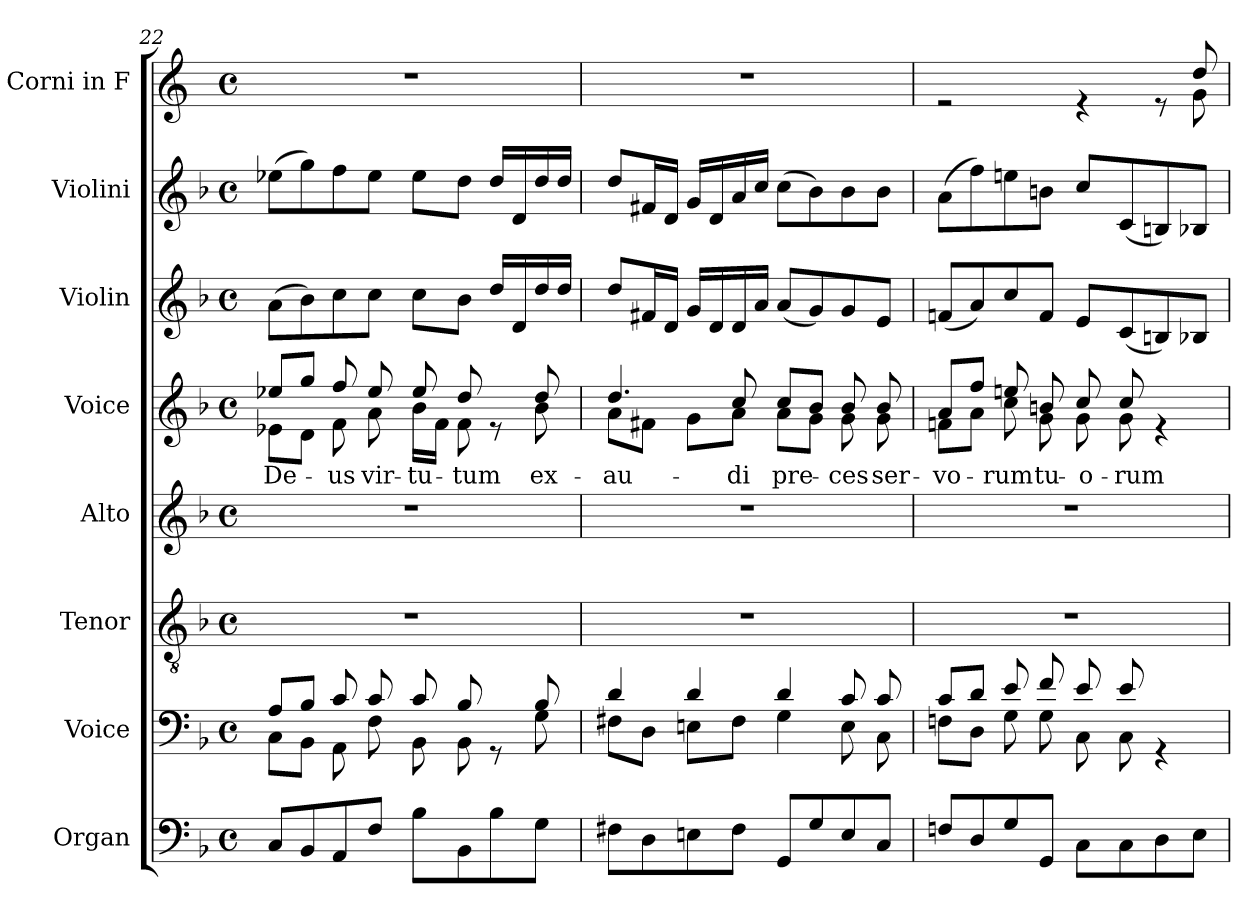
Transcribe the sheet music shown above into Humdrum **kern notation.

**kern	**kern	**kern	**kern	**kern	**text	**kern	**kern	**kern
*part8	*part7	*part6	*part5	*part4	*part4	*part3	*part2	*part1
*staff8	*staff7	*staff6	*staff5	*staff4	*staff4	*staff3	*staff2	*staff1
*I"Organ	*I"Voice	*I"Tenor	*I"Alto	*I"Voice	*	*I"Violin	*I"Violini	*I"Corni in F
*	*	*	*	*	*	*I'Vln	*I'Vln	*
!!LO:LB:g=z
*clefF4	*clefF4	*clefGv2	*clefG2	*clefG2	*	*clefG2	*clefG2	*clefG2
*	*	*	*	*	*	*	*	*ITrd4c7
*k[b-]	*k[b-]	*k[b-]	*k[b-]	*k[b-]	*	*k[b-]	*k[b-]	*k[b-]
*M4/4	*M4/4	*M4/4	*M4/4	*M4/4	*	*M4/4	*M4/4	*M4/4
*met(c)	*met(c)	*met(c)	*met(c)	*met(c)	*	*met(c)	*met(c)	*met(c)
=22	=22	=22	=22	=22	=22	=22	=22	=22
*	*^	*	*	*	*	*	*	*
!	!	!	!	!	!	!LO:LY:b	!	!	!
*	*	*	*	*	*^	*	*	*	*
8C/L	8A/L	8C\L	1r	1r	8ee-X/L	8e-X\L	De-	(8a\L	(8ee-X\L	1r
8BB-/	8B-/J	8BB-\J	.	.	8gg/J	8d\J	.	8b-\)	8gg\)	.
!	!	!	!	!	!	!	!LO:LY:b	!	!	!
8AA/	8c/	8AA\	.	.	8ff/	8f\	-us	8cc\	8ff\	.
!	!	!	!	!	!	!	!LO:LY:b	!	!	!
8F/J	8c/	8F\	.	.	8ee-/	8a\	vir-	8cc\J	8ee-\J	.
!	!	!	!	!	!	!	!LO:LY:b	!	!	!
8B-\L	8c/	8BB-\	.	.	8ee-/	16b-\LL	-tu-	8cc\L	8ee-\L	.
.	.	.	.	.	.	16f\JJ	.	.	.	.
!	!	!	!	!	!	!	!LO:LY:b	!	!	!
8BB-\	8B-/	8BB-\	.	.	8dd/	8f\	-tum	8b-\J	8dd\J	.
8B-\	8rGG	8ryy	.	.	8re	8ryy	.	16dd/LL	16dd/LL	.
.	.	.	.	.	.	.	.	16d/	16d/	.
!	!	!	!	!	!	!	!LO:LY:b	!	!	!
8G\J	8B-/	8G\	.	.	8dd/	8b-\	ex-	16dd/	16dd/	.
.	.	.	.	.	.	.	.	16dd/JJ	16dd/JJ	.
=23	=23	=23	=23	=23	=23	=23	=23	=23	=23	=23
!	!	!	!	!	!	!	!LO:LY:b	!	!	!
8F#X\L	4d/	8F#X\L	1r	1r	4.dd/	8a\L	-au-	8dd/L	8dd/L	1r
8D\	.	8D\J	.	.	.	8f#X\J	.	16f#X/L	16f#X/L	.
.	.	.	.	.	.	.	.	16d/JJ	16d/JJ	.
8En\	4d/	8En\L	.	.	.	8g\L	.	16g/LL	16g/LL	.
.	.	.	.	.	.	.	.	16d/	16d/	.
!	!	!	!	!	!	!	!LO:LY:b	!	!	!
8F#\J	.	8F#\J	.	.	8cc/	8a\J	-di	16d/	16a/	.
.	.	.	.	.	.	.	.	16a/JJ	16cc/JJ	.
!	!	!	!	!	!	!	!LO:LY:b	!	!	!
8GG/L	4d/	4G\	.	.	8cc/L	8a\L	pre-	(8a/L	(8cc\L	.
8G/	.	.	.	.	8b-/J	8g\J	.	8g/)	8b-\)	.
!	!	!	!	!	!	!	!LO:LY:b	!	!	!
8E/	8c/	8E\	.	.	8b-/	8g\	-ces	8g/	8b-\	.
!	!	!	!	!	!	!	!LO:LY:b	!	!	!
8C/J	8c/	8C\	.	.	8b-/	8g\	ser-	8e/J	8b-\J	.
=24	=24	=24	=24	=24	=24	=24	=24	=24	=24	=24
!	!	!	!	!	!	!	!LO:LY:b	!	!	!
*	*	*	*	*	*	*	*	*	*	*^
8Fn/L	8c/L	8Fn\L	1r	1r	8a/L	8fn\L	-vo-	(8fn/L	(8a\L	2re	2..ryy
8D/	8d/J	8D\J	.	.	8ff/J	8a\J	.	8a/)	8ff\)	.	.
!	!	!	!	!	!	!	!LO:LY:b	!	!	!	!
8G/	8e/	8G\	.	.	8een/	8cc\	-rum	8cc/	8een\	.	.
!	!	!	!	!	!	!	!LO:LY:b	!	!	!	!
8GG/J	8f/	8G\	.	.	8bn/	8g\	tu-	8f/J	8bn\J	.	.
!	!	!	!	!	!	!	!LO:LY:b	!	!	!	!
8C\L	8e/	8C\	.	.	8cc/	8g\	-o-	8e/L	8cc/L	4re	.
!	!	!	!	!	!	!	!LO:LY:b	!	!	!	!
8C\	8e/	8C\	.	.	8cc/	8g\	-rum	(8c/	(8c/	.	.
8D\	4rGG	4ryy	.	.	4re	4ryy	.	8Bn/)	8Bn/)	8re	.
8E\J	.	.	.	.	.	.	.	8B-X/J	8B-X/J	8g/	8c\
*	*v	*v	*	*	*v	*v	*	*	*	*v	*v
=	=	=	=	=	=	=	=	=
*-	*-	*-	*-	*-	*-	*-	*-	*-
